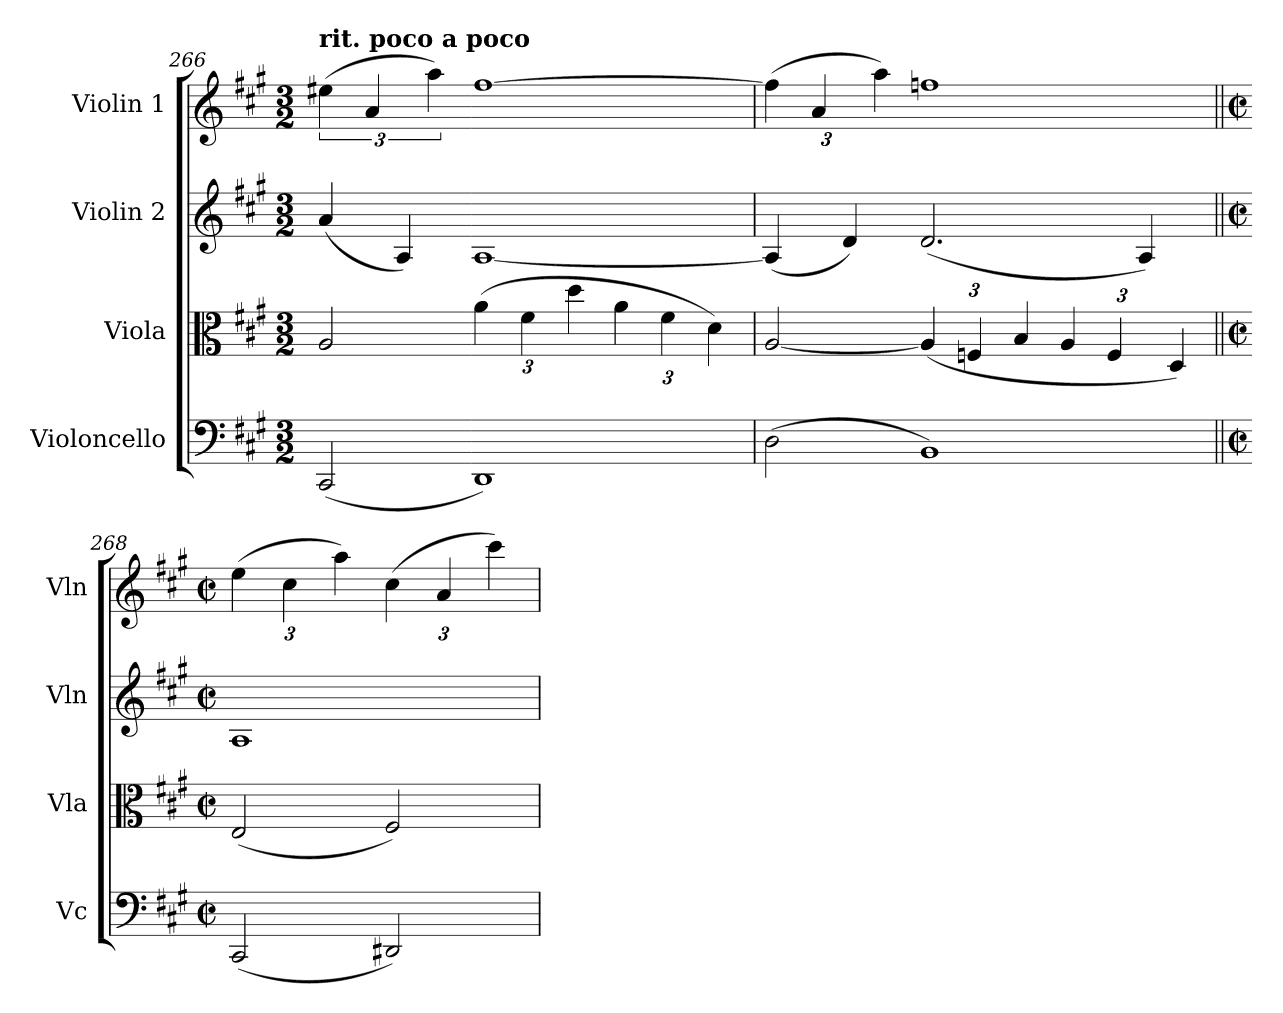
**kern	**kern	**kern	**kern
*part4	*part3	*part2	*part1
*staff4	*staff3	*staff2	*staff1
*I"Violoncello	*I"Viola	*I"Violin 2	*I"Violin 1
*I'Vc	*I'Vla	*I'Vln	*I'Vln
*clefF4	*clefC3	*clefG2	*clefG2
*k[f#c#g#]	*k[f#c#g#]	*k[f#c#g#]	*k[f#c#g#]
*M3/2	*M3/2	*M3/2	*M3/2
=266	=266	=266	=266
!	!	!	!LO:TX:a:B:t=rit. poco a poco
(2CC#/	2A/	(4a/	(6ee#X\
.	.	.	6a/
.	.	4A/)	.
.	.	.	6aa\)
*	*Xbrackettup	*	*
1DD)	(6a\	[1A	[1ff#
.	6f#\	.	.
.	6dd\	.	.
.	6a\	.	.
.	6f#\	.	.
.	6d\)	.	.
!!LO:LB:g=z
=267	=267	=267	=267
*	*	*	*Xbrackettup
(2D\	[2A/	(4A/]	(6ff#\]
.	.	.	6a/
.	.	4d/)	.
.	.	.	6aa\)
1BB)	(6A/]	(2.d/	1ffn
.	6Fn/	.	.
.	6B/	.	.
.	6A/	.	.
.	6F/	.	.
.	.	4A/)	.
.	6D/)	.	.
=268||	=268||	=268||	=268||
*M2/2	*M2/2	*M2/2	*M2/2
*met(c|)	*met(c|)	*met(c|)	*met(c|)
(2CC#/	(2E/	1A	(6ee\
.	.	.	6cc#\
.	.	.	6aa\)
2DD#X/)	2F#/)	.	(6cc#\
.	.	.	6a/
.	.	.	6ccc#\)
=	=	=	=
*-	*-	*-	*-
